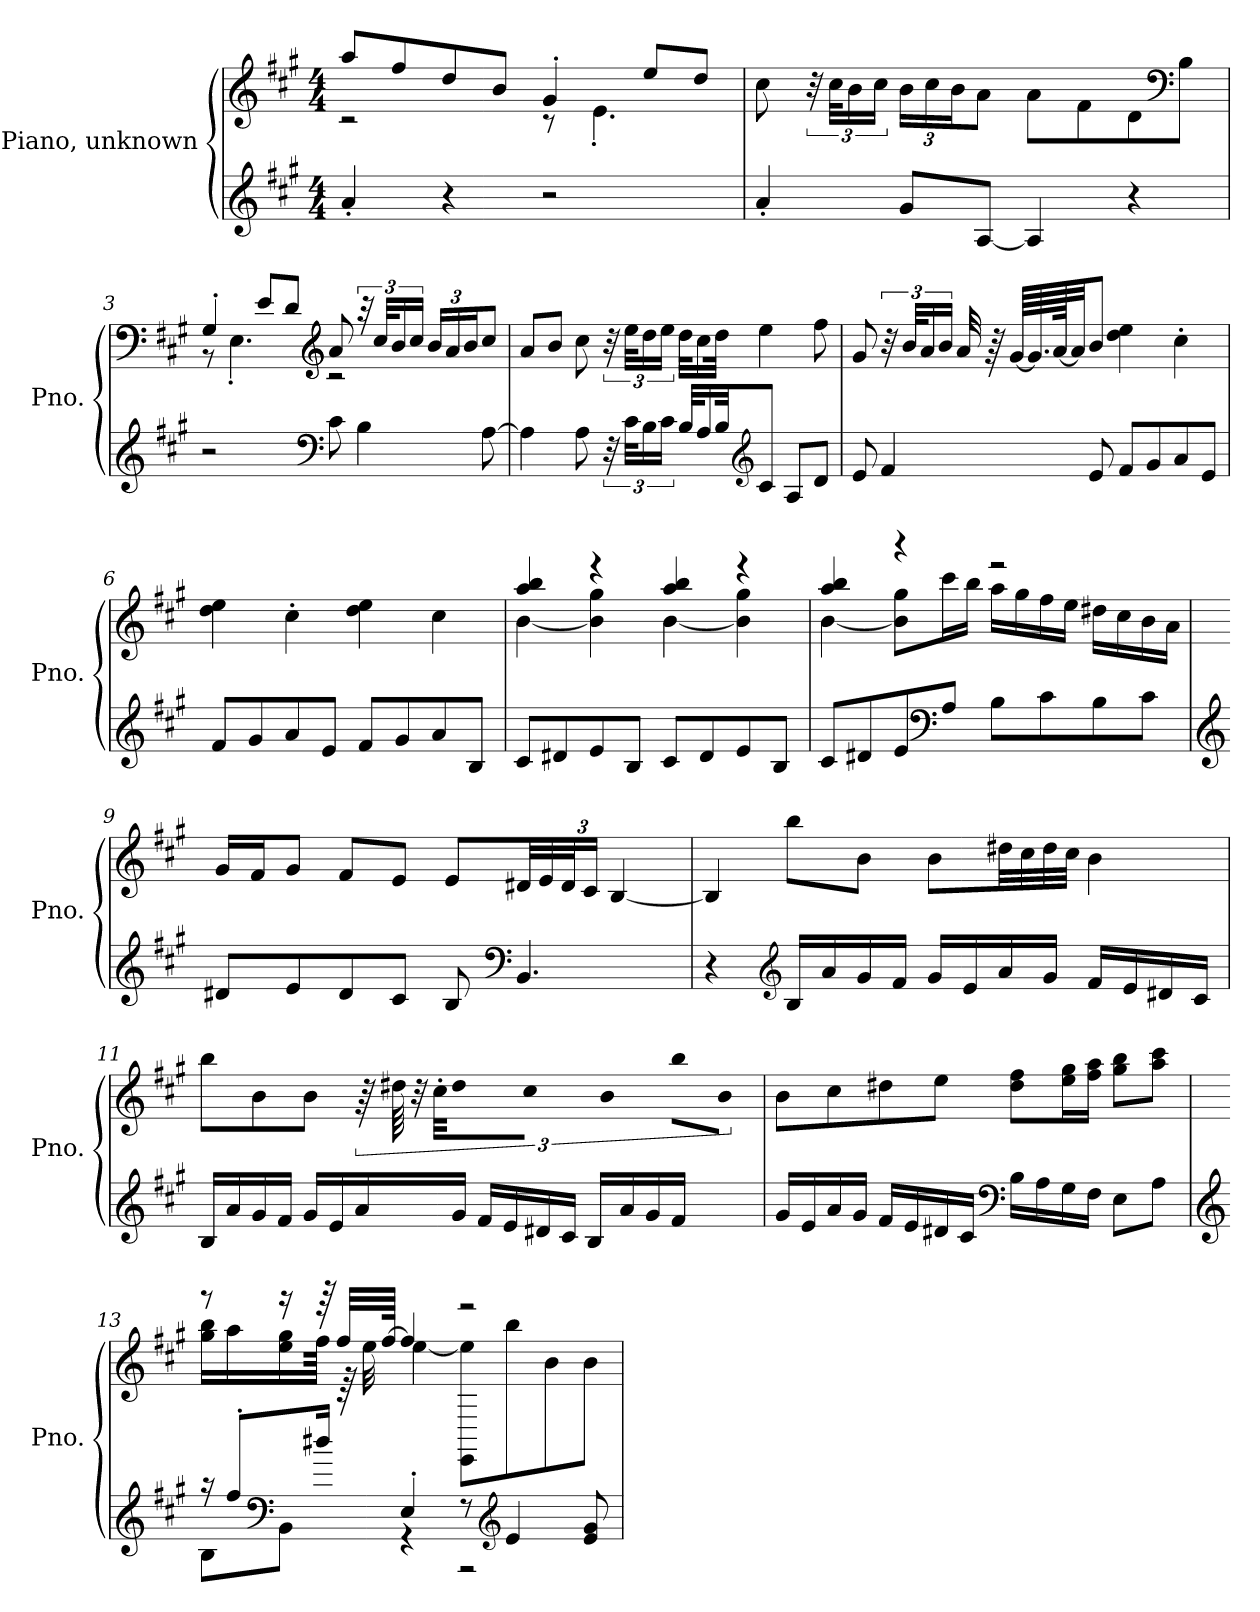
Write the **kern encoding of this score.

**kern	**kern
*part1	*part1
*staff2	*staff1
*I"Piano, unknown	*
*I'Pno.	*
*clefG2	*clefG2
*k[f#c#g#]	*k[f#c#g#]
*M4/4	*M4/4
*MM114	*MM114
=1	=1
*	*^
4a'/	8aa/L	2r
.	8ff#/	.
4r	8dd/	.
.	8b/J	.
2r	4g#'/	8r
.	.	4.e'\
.	8ee/L	.
.	8dd/J	.
*	*v	*v
=2	=2
4a'/	8cc#\
.	48r
.	48cc#\KLL
.	24b\
.	24cc#\JJ
*	*Xbrackettup
8g#/L	24b\LL
.	24cc#\
.	24b\J
[8A/J	8a\J
4A/]	8a\L
.	8f#\
4r	8d\
*	*clefF4
.	8B\J
=3	=3
*	*^
2r	4G#'/	8r
.	.	4.E'\
.	8e/L	.
.	8d/J	.
*clefF4	*clefG2	*
8c#\	8a/	2r
*	*brackettup	*
4B\	48r	.
.	48cc#/KLL	.
.	24b/	.
.	24cc#/JJ	.
*	*Xbrackettup	*
.	24b/LL	.
.	24a/	.
.	24b/J	.
[8A\	8cc#/J	.
*	*v	*v
!!LO:LB:g=z
=4	=4
4A\]	8a/L
.	8b/J
8A\	8cc#\
*	*brackettup
48r	48r
48c#\KLL	48ee\KLL
24B\	24dd\
24c#\JJ	24ee\JJ
32B/KLL	32dd\KLL
16A/	16cc#\
32B/JK	32dd\JJk
*clefG2	*
8c#/J	4ee\
8A/L	.
8d/J	8ff#\
=5	=5
8e/	8g#/
4f#/	48r
.	48b/KLL
.	24a/
.	24b/JJ
.	32a/
.	64r
.	[64g#/LLLL
.	64.g#/]
.	[128a/JK
.	32a/JJ]
8e/	8b/J
8f#/L	4dd\ 4ee\
8g#/	.
8a/	4cc#'\
8e/J	.
=6	=6
8f#/L	4dd\ 4ee\
8g#/	.
8a/	4cc#'\
8e/J	.
8f#/L	4dd\ 4ee\
8g#/	.
8a/	4cc#\
8B/J	.
!!LO:LB:g=z
=7	=7
*	*^
8c#/L	4aa/ 4bb/	[4b\
8d#X/	.	.
8e/	4r	4b\] 4gg#\
8B/J	.	.
8c#/L	4aa/ 4bb/	[4b\
8d#/	.	.
8e/	4r	4b\] 4gg#\
8B/J	.	.
=8	=8	=8
8c#/L	4aa/ 4bb/	[4b\
8d#X/	.	.
8e/	4r	8b\] 8gg#\L
*clefF4	*	*
8A/J	.	16ccc#\L
.	.	16bb\JJ
8B\L	2r	16aa\LL
.	.	16gg#\
8c#\	.	16ff#\
.	.	16ee\JJ
8B\	.	16dd#X\LL
.	.	16cc#\
8c#\J	.	16b\
.	.	16a\JJ
*	*v	*v
=9	=9
*clefG2	*
8d#X/L	16g#/LL
.	16f#/J
8e/	8g#/J
8d#/	8f#/L
8c#/J	8e/J
8B/	8e/L
*clefF4	*
4.BB/	32d#X/LL
.	32e/
*	*Xbrackettup
.	48d#/J
.	24c#/JJ
.	[4B/
!!LO:LB:g=z
=10	=10
4r	4B/]
*clefG2	*
16B/LL	8bb\L
16a/	.
16g#/	8b\J
16f#/JJ	.
16g#/LL	8b\L
16e/	.
16a/	32dd#X\LL
.	32cc#\
16g#/JJ	32dd#\
.	32cc#\JJJ
16f#/LL	4b\
16e/	.
16d#X/	.
16c#/JJ	.
=11	=11
16B/LL	8bb\L
16a/	.
16g#/	8b\
16f#/JJ	.
16g#/LL	8b\J
16e/	.
*	*brackettup
16a/	96r
.	96dd#X\
.	48r
.	48cc#'\LLL
16g#/JJ	32dd#\
.	32cc#\JJJ
16f#/LL	4b\
16e/	.
16d#X/	.
16c#/JJ	.
16B/LL	8bb\L
16a/	.
16g#/	8b\J
16f#/JJ	.
!!LO:LB:g=z
=12	=12
16g#/LL	8b\L
16e/	.
16a/	8cc#\
16g#/JJ	.
16f#/LL	8dd#X\
16e/	.
16d#X/	8ee\J
16c#/JJ	.
*clefF4	*
16B\LL	8dd#\ 8ff#\L
16A\	.
16G#\	16ee\ 16gg#\L
16F#\JJ	16ff#\ 16aa\JJ
8E\L	8gg#\ 8bb\L
8A\J	8aa\ 8ccc#\J
=13	=13
*clefG2	*
*^	*^
16r	8B\L	8r	16gg#\ 16bb\LL
8ff#'/L	.	.	16aa\
*clefF4	*	*	*
.	8BB\J	16r	16ee\ 16gg#\
16dd#X/Jk	.	64r	64ff#\JJkk
.	.	32ff#/LLL	64r
.	.	.	32ee\
.	.	[64ff#/JJJk	.
4E'/	4r	4ff#/]	[4ee\
8r	2r	2r	8EE\ 8ee\]L
*clefG2	*	*	*
4e/	.	.	8bb\
.	.	.	8b\
8e/ 8g#/	.	.	8b\J
*v	*v	*	*
*	*v	*v
=	=
*-	*-
